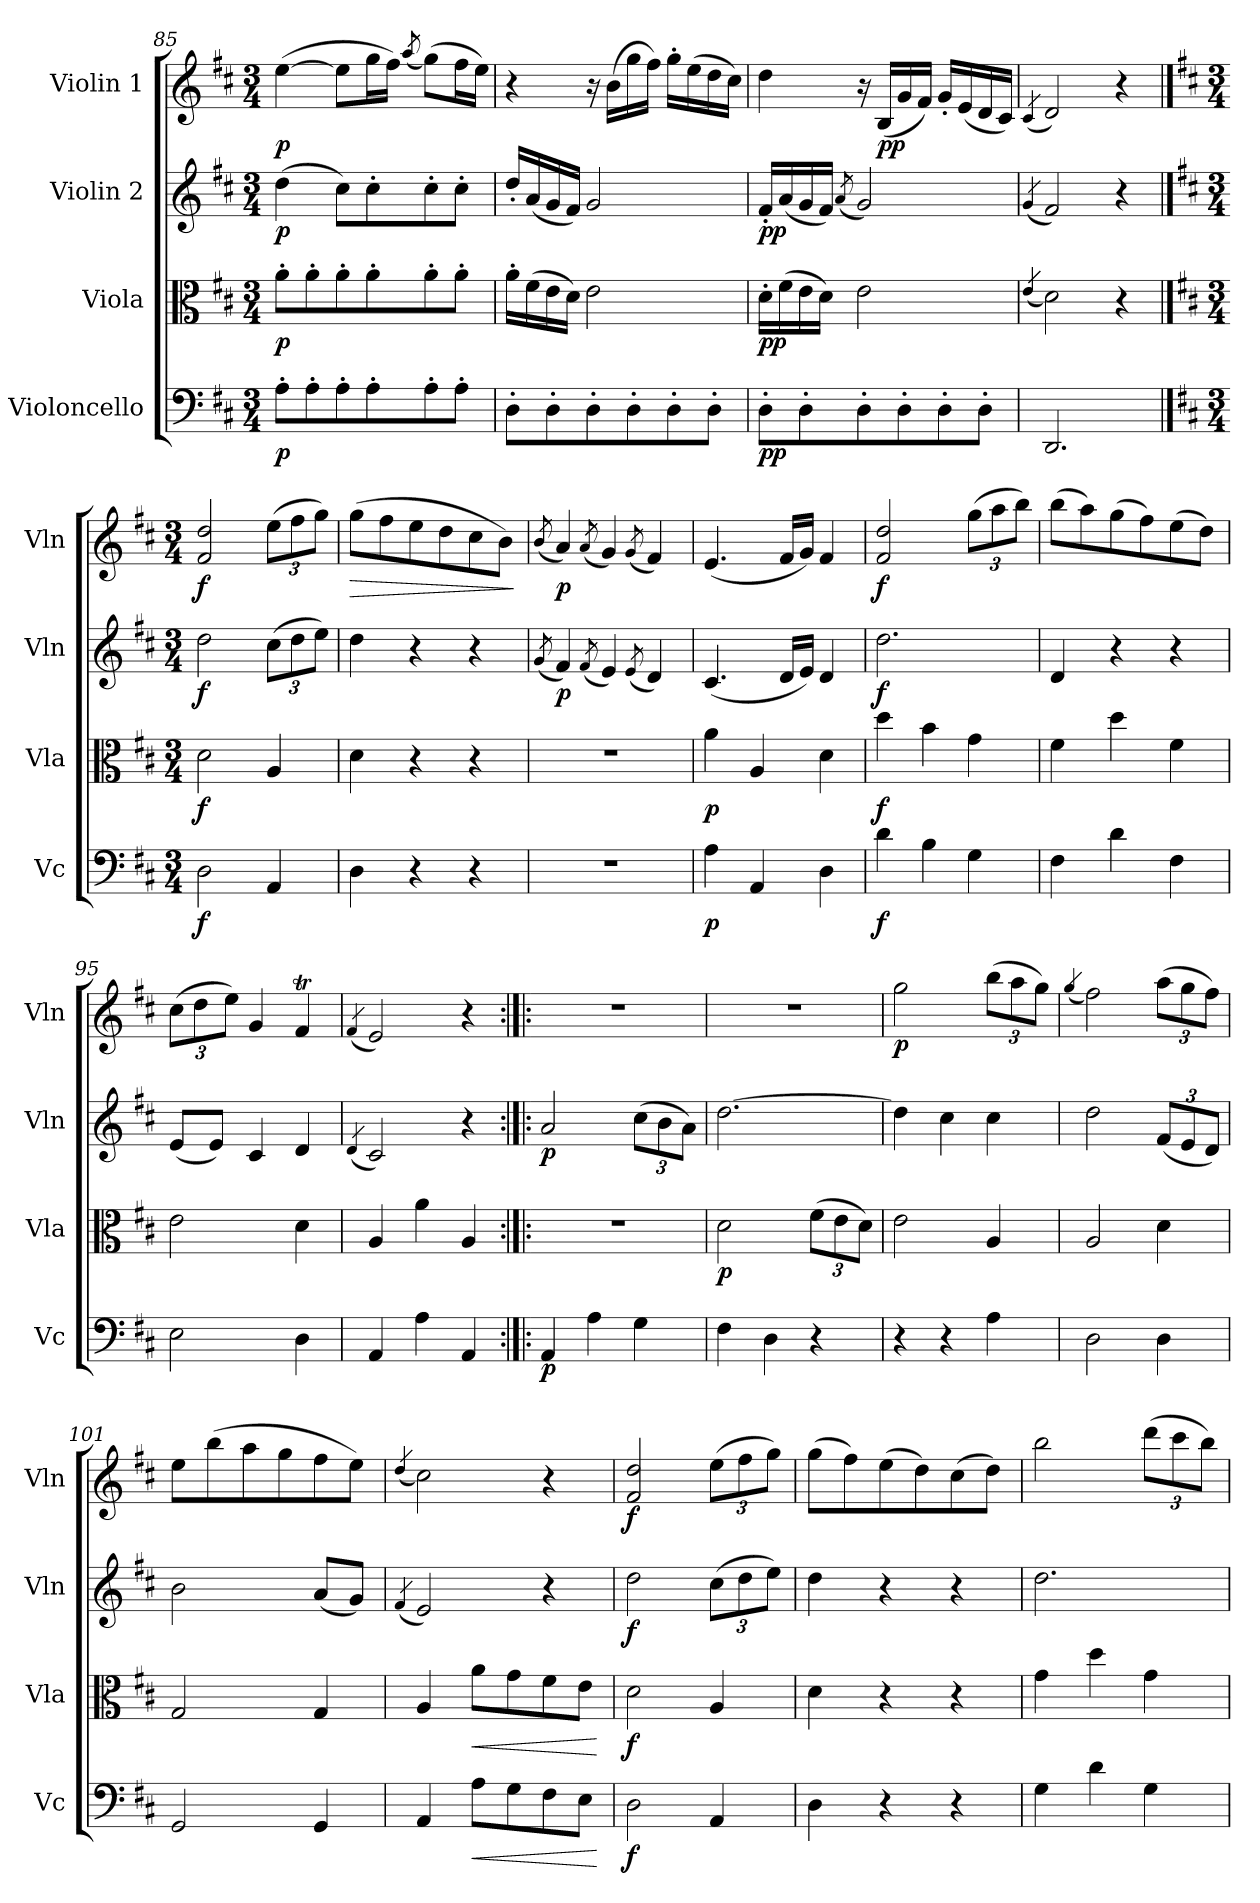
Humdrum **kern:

**kern	**dynam	**kern	**dynam	**kern	**dynam	**kern	**dynam
*part4	*part4	*part3	*part3	*part2	*part2	*part1	*part1
*staff4	*staff4	*staff3	*staff3	*staff2	*staff2	*staff1	*staff1
*I"Violoncello	*	*I"Viola	*	*I"Violin 2	*	*I"Violin 1	*
*I'Vc	*	*I'Vla	*	*I'Vln	*	*I'Vln	*
*clefF4	*	*clefC3	*	*clefG2	*	*clefG2	*
*k[f#c#]	*	*k[f#c#]	*	*k[f#c#]	*	*k[f#c#]	*
*M3/4	*	*M3/4	*	*M3/4	*	*M3/4	*
=85	=85	=85	=85	=85	=85	=85	=85
!	!LO:DY:b	!	!LO:DY:b	!	!LO:DY:b	!	!LO:DY:b
8A'\L	p	8a'\L	p	(>4dd\	p	(>[4ee\	p
8A'\	.	8a'\	.	.	.	.	.
8A'\	.	8a'\	.	8cc#\L)	.	8ee\L]	.
8A'\	.	8a'\	.	8cc#'\	.	16gg\L	.
.	.	.	.	.	.	16ff#\JJ)	.
.	.	.	.	.	.	(<8qaa/	.
8A'\	.	8a'\	.	8cc#'\	.	(>8gg\L)	.
8A'\J	.	8a'\J	.	8cc#'\J	.	16ff#\L	.
.	.	.	.	.	.	16ee\JJ)	.
!!LO:LB:g=z
=86	=86	=86	=86	=86	=86	=86	=86
8D'\L	.	16a'\LL	.	16dd'/LL	.	4r	.
.	.	(>16f#\	.	(<16a/	.	.	.
8D'\	.	16e\	.	16g/	.	.	.
.	.	16d\JJ)	.	16f#/JJ)	.	.	.
8D'\	.	2e\	.	2g/	.	16r	.
.	.	.	.	.	.	(>16b\LL	.
8D'\	.	.	.	.	.	16gg\	.
.	.	.	.	.	.	16ff#\JJ)	.
8D'\	.	.	.	.	.	16gg'\LL	.
.	.	.	.	.	.	(>16ee\	.
8D'\J	.	.	.	.	.	16dd\	.
.	.	.	.	.	.	16cc#\JJ)	.
=87	=87	=87	=87	=87	=87	=87	=87
!	!LO:DY:b	!	!LO:DY:b	!	!LO:DY:b	!	!
8D'\L	pp	16d'\LL	pp	16f#'/LL	pp	4dd\	.
.	.	(>16f#\	.	(<16a/	.	.	.
8D'\	.	16e\	.	16g/	.	.	.
.	.	16d\JJ)	.	16f#/JJ)	.	.	.
.	.	.	.	(<8qa/	.	.	.
8D'\	.	2e\	.	2g/)	.	16r	.
!	!	!	!	!	!	!	!LO:DY:b
.	.	.	.	.	.	(<16B/LL	pp
8D'\	.	.	.	.	.	16g/	.
.	.	.	.	.	.	16f#/JJ)	.
8D'\	.	.	.	.	.	16g'/LL	.
.	.	.	.	.	.	(<16e/	.
8D'\J	.	.	.	.	.	16d/	.
.	.	.	.	.	.	16c#/JJ)	.
=88	=88	=88	=88	=88	=88	=88	=88
.	.	(<4qe/	.	(<4qg/	.	(<4qc#/	.
2.DD/	.	2d\)	.	2f#/)	.	2d/)	.
.	.	4r	.	4r	.	4r	.
!!LO:PB:g=z
==89	==89	==89	==89	==89	==89	==89	==89
*k[f#c#]	*	*k[f#c#]	*	*k[f#c#]	*	*k[f#c#]	*
*M3/4	*	*M3/4	*	*M3/4	*	*M3/4	*
*	*	*	*	*	*	*MM108	*
!	!LO:DY:b	!	!LO:DY:b	!	!LO:DY:b	!	!LO:DY:b
2D\	f	2d\	f	2dd\	f	2f#/ 2dd/	f
*	*	*	*	*Xbrackettup	*	*Xbrackettup	*
4AA/	.	4A/	.	(>12cc#\L	.	(>12ee\L	.
.	.	.	.	12dd\	.	12ff#\	.
.	.	.	.	12ee\J)	.	12gg\J)	.
=90	=90	=90	=90	=90	=90	=90	=90
!	!	!	!	!	!	!	!LO:HP:b
4D\	.	4d\	.	4dd\	.	(>8gg\L	>
.	.	.	.	.	.	8ff#\	.
4r	.	4r	.	4r	.	8ee\	.
.	.	.	.	.	.	8dd\	.
4r	.	4r	.	4r	.	8cc#\	.
.	.	.	.	.	.	8b\J)	.
.	.	.	.	.	.	.	]
=91	=91	=91	=91	=91	=91	=91	=91
.	.	.	.	(<8qg/	.	(<8qb/	.
!	!	!	!	!	!LO:DY:b	!	!LO:DY:b
2.r	.	2.r	.	4f#/)	p	4a/)	p
.	.	.	.	(<8qf#/	.	(<8qa/	.
.	.	.	.	4e/)	.	4g/)	.
.	.	.	.	(<8qe/	.	(<8qg/	.
.	.	.	.	4d/)	.	4f#/)	.
=92	=92	=92	=92	=92	=92	=92	=92
!	!LO:DY:b	!	!LO:DY:b	!	!	!	!
4A\	p	4a\	p	(<4.c#/	.	(<4.e/	.
4AA/	.	4A/	.	.	.	.	.
.	.	.	.	16d/LL	.	16f#/LL	.
.	.	.	.	16e/JJ)	.	16g/JJ)	.
4D\	.	4d\	.	4d/	.	4f#/	.
=93	=93	=93	=93	=93	=93	=93	=93
!	!LO:DY:b	!	!LO:DY:b	!	!LO:DY:b	!	!LO:DY:b
4d\	f	4dd\	f	2.dd\	f	2f#/ 2dd/	f
4B\	.	4b\	.	.	.	.	.
4G\	.	4g\	.	.	.	(>12gg\L	.
.	.	.	.	.	.	12aa\	.
.	.	.	.	.	.	12bb\J)	.
=94	=94	=94	=94	=94	=94	=94	=94
4F#\	.	4f#\	.	4d/	.	(>8bb\L	.
.	.	.	.	.	.	8aa\)	.
4d\	.	4dd\	.	4r	.	(>8gg\	.
.	.	.	.	.	.	8ff#\)	.
4F#\	.	4f#\	.	4r	.	(>8ee\	.
.	.	.	.	.	.	8dd\J)	.
!!LO:LB:g=z
=95	=95	=95	=95	=95	=95	=95	=95
2E\	.	2e\	.	(<8e/L	.	(>12cc#\L	.
.	.	.	.	.	.	12dd\	.
.	.	.	.	8e/J)	.	.	.
.	.	.	.	.	.	12ee\J)	.
.	.	.	.	4c#/	.	4g/	.
4D\	.	4d\	.	4d/	.	4f#t/	.
=96	=96	=96	=96	=96	=96	=96	=96
.	.	.	.	(<4qd/	.	(<4qf#/	.
4AA/	.	4A/	.	2c#/)	.	2e/)	.
4A\	.	4a\	.	.	.	.	.
4AA/	.	4A/	.	4r	.	4r	.
=97:|!|:	=97:|!|:	=97:|!|:	=97:|!|:	=97:|!|:	=97:|!|:	=97:|!|:	=97:|!|:
!	!LO:DY:b	!	!	!	!LO:DY:b	!	!
4AA/	p	2.r	.	2a/	p	2.r	.
4A\	.	.	.	.	.	.	.
4G\	.	.	.	(>12cc#\L	.	.	.
.	.	.	.	12b\	.	.	.
.	.	.	.	12a\J)	.	.	.
=98	=98	=98	=98	=98	=98	=98	=98
!	!	!	!LO:DY:b	!	!	!	!
4F#\	.	2d\	p	[2.dd\	.	2.r	.
4D\	.	.	.	.	.	.	.
*	*	*Xbrackettup	*	*	*	*	*
4r	.	(>12f#\L	.	.	.	.	.
.	.	12e\	.	.	.	.	.
.	.	12d\J)	.	.	.	.	.
=99	=99	=99	=99	=99	=99	=99	=99
!	!	!	!	!	!	!	!LO:DY:b
4r	.	2e\	.	4dd\]	.	2gg\	p
4r	.	.	.	4cc#\	.	.	.
4A\	.	4A/	.	4cc#\	.	(>12bb\L	.
.	.	.	.	.	.	12aa\	.
.	.	.	.	.	.	12gg\J)	.
=100	=100	=100	=100	=100	=100	=100	=100
.	.	.	.	.	.	(<4qgg/	.
2D\	.	2A/	.	2dd\	.	2ff#\)	.
4D\	.	4d\	.	(<12f#/L	.	(>12aa\L	.
.	.	.	.	12e/	.	12gg\	.
.	.	.	.	12d/J)	.	12ff#\J)	.
=101	=101	=101	=101	=101	=101	=101	=101
2GG/	.	2G/	.	2b\	.	8ee\L	.
.	.	.	.	.	.	(>8bb\	.
.	.	.	.	.	.	8aa\	.
.	.	.	.	.	.	8gg\	.
4GG/	.	4G/	.	(<8a/L	.	8ff#\	.
.	.	.	.	8g/J)	.	8ee\J)	.
!!LO:LB:g=z
=102	=102	=102	=102	=102	=102	=102	=102
.	.	.	.	(<4qf#/	.	(<4qdd/	.
4AA/	.	4A/	.	2e/)	.	2cc#\)	.
!	!LO:HP:b	!	!LO:HP:b	!	!	!	!
8A\L	<	8a\L	<	.	.	.	.
8G\	.	8g\	.	.	.	.	.
8F#\	.	8f#\	.	4r	.	4r	.
8E\J	.	8e\J	.	.	.	.	.
.	[	.	[	.	.	.	.
=103	=103	=103	=103	=103	=103	=103	=103
!	!LO:DY:b	!	!LO:DY:b	!	!LO:DY:b	!	!LO:DY:b
2D\	f	2d\	f	2dd\	f	2f#/ 2dd/	f
4AA/	.	4A/	.	(>12cc#\L	.	(>12ee\L	.
.	.	.	.	12dd\	.	12ff#\	.
.	.	.	.	12ee\J)	.	12gg\J)	.
=104	=104	=104	=104	=104	=104	=104	=104
4D\	.	4d\	.	4dd\	.	(>8gg\L	.
.	.	.	.	.	.	8ff#\)	.
4r	.	4r	.	4r	.	(>8ee\	.
.	.	.	.	.	.	8dd\)	.
4r	.	4r	.	4r	.	(>8cc#\	.
.	.	.	.	.	.	8dd\J)	.
=105	=105	=105	=105	=105	=105	=105	=105
4G\	.	4g\	.	2.dd\	.	2bb\	.
4d\	.	4dd\	.	.	.	.	.
4G\	.	4g\	.	.	.	(>12ddd\L	.
.	.	.	.	.	.	12ccc#\	.
.	.	.	.	.	.	12bb\J)	.
=	=	=	=	=	=	=	=
*-	*-	*-	*-	*-	*-	*-	*-
